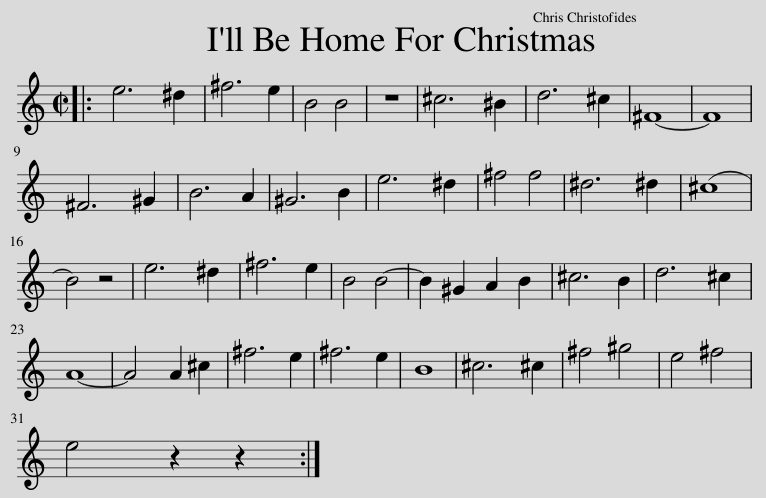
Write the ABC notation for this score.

X:1
L:1/8
M:2/2
I:linebreak $
K:none
V:1 treble transpose=-2
V:1
[K:C]|: e6 ^d2 | ^f6 e2 | B4 B4 | z8 | ^c6 ^B2 | %5
 d6 ^c2 | ^F8- | F8 |$ ^F6 ^G2 | B6 A2 | %10
 ^G6 B2 | e6 ^d2 | ^f4 f4 | ^d6 ^d2 | (^c8 |$ %15
 B4) z4 | e6 ^d2 | ^f6 e2 | B4 B4- | B2 ^G2 A2 B2 | %20
 ^c6 B2 | d6 ^c2 |$ A8- | A4 A2 ^c2 | ^f6 e2 | %25
 ^f6 e2 | B8 | ^c6 ^c2 | ^f4 ^g4 | e4 ^f4 |$ %30
 e4 z2 z2 :| %31
